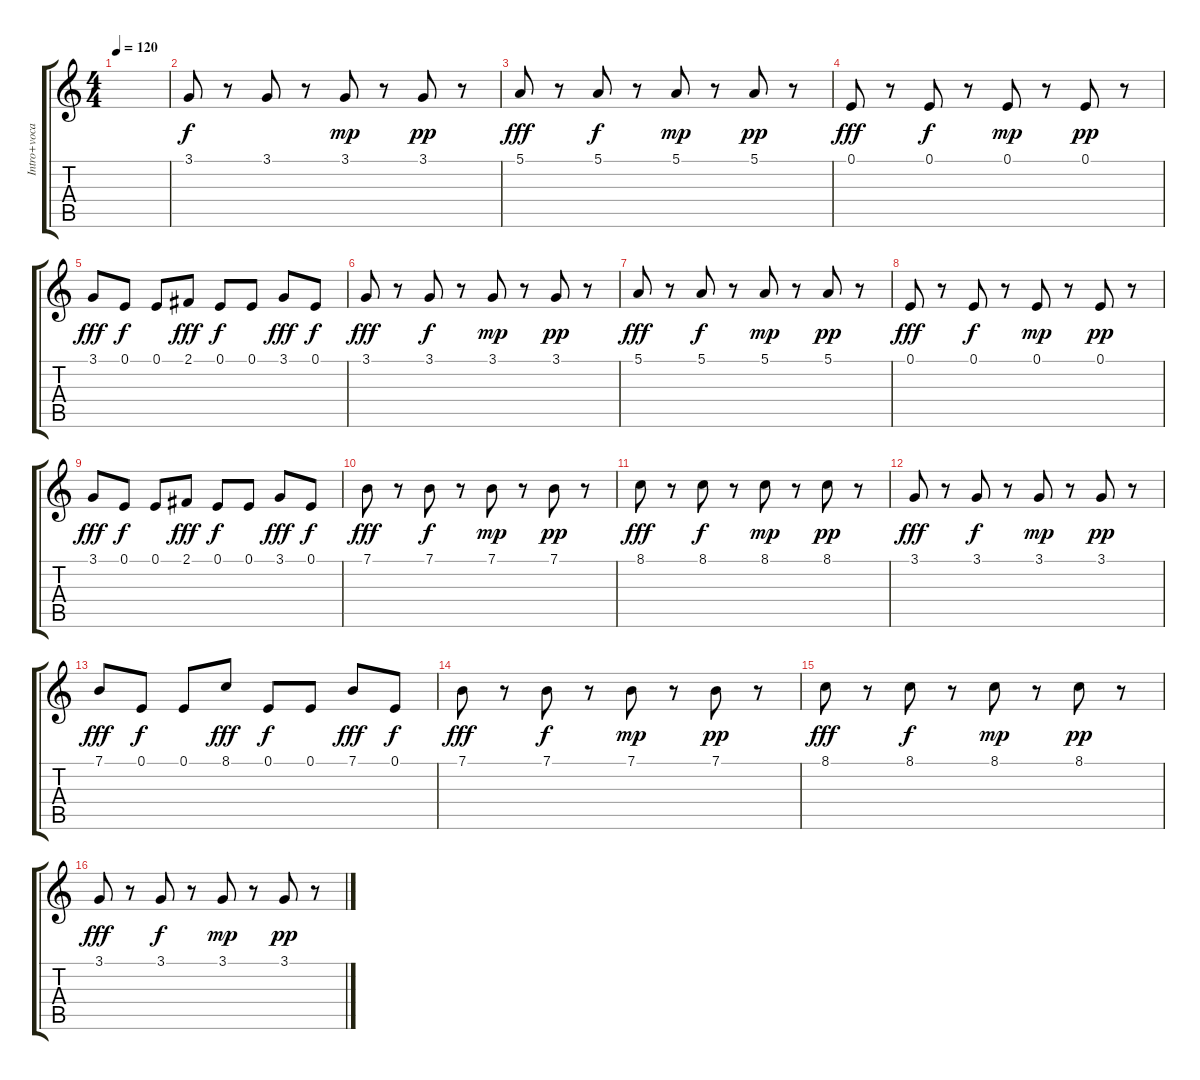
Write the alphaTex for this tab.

\track ("Intro+vocals" "Intro+voca") {instrument steeldrums}
\staff {score tabs}
\tuning (E4 B3 G3 D3 A2 E2) {hide}
\ts (4 4)
\tempo 120
\clef g2
\ks c
|
3.1.8 r.8 3.1.8{dy f} r.8 3.1.8{dy mp} r.8 3.1.8{dy pp} r.8 |
5.1.8{dy fff} r.8 5.1.8{dy f} r.8 5.1.8{dy mp} r.8 5.1.8{dy pp} r.8 |
0.1.8{dy fff} r.8 0.1.8{dy f} r.8 0.1.8{dy mp} r.8 0.1.8{dy pp} r.8 |
3.1.8{dy fff} 0.1.8{dy f} 0.1.8 2.1.8{dy fff} 0.1.8{dy f} 0.1.8 3.1.8{dy fff} 0.1.8{dy f} |
3.1.8{dy fff} r.8 3.1.8{dy f} r.8 3.1.8{dy mp} r.8 3.1.8{dy pp} r.8 |
5.1.8{dy fff} r.8 5.1.8{dy f} r.8 5.1.8{dy mp} r.8 5.1.8{dy pp} r.8 |
0.1.8{dy fff} r.8 0.1.8{dy f} r.8 0.1.8{dy mp} r.8 0.1.8{dy pp} r.8 |
3.1.8{dy fff} 0.1.8{dy f} 0.1.8 2.1.8{dy fff} 0.1.8{dy f} 0.1.8 3.1.8{dy fff} 0.1.8{dy f} |
7.1.8{dy fff} r.8 7.1.8{dy f} r.8 7.1.8{dy mp} r.8 7.1.8{dy pp} r.8 |
8.1.8{dy fff} r.8 8.1.8{dy f} r.8 8.1.8{dy mp} r.8 8.1.8{dy pp} r.8 |
3.1.8{dy fff} r.8 3.1.8{dy f} r.8 3.1.8{dy mp} r.8 3.1.8{dy pp} r.8 |
7.1.8{dy fff} 0.1.8{dy f} 0.1.8 8.1.8{dy fff} 0.1.8{dy f} 0.1.8 7.1.8{dy fff} 0.1.8{dy f} |
7.1.8{dy fff} r.8 7.1.8{dy f} r.8 7.1.8{dy mp} r.8 7.1.8{dy pp} r.8 |
8.1.8{dy fff} r.8 8.1.8{dy f} r.8 8.1.8{dy mp} r.8 8.1.8{dy pp} r.8 |
3.1.8{dy fff} r.8 3.1.8{dy f} r.8 3.1.8{dy mp} r.8 3.1.8{dy pp} r.8
